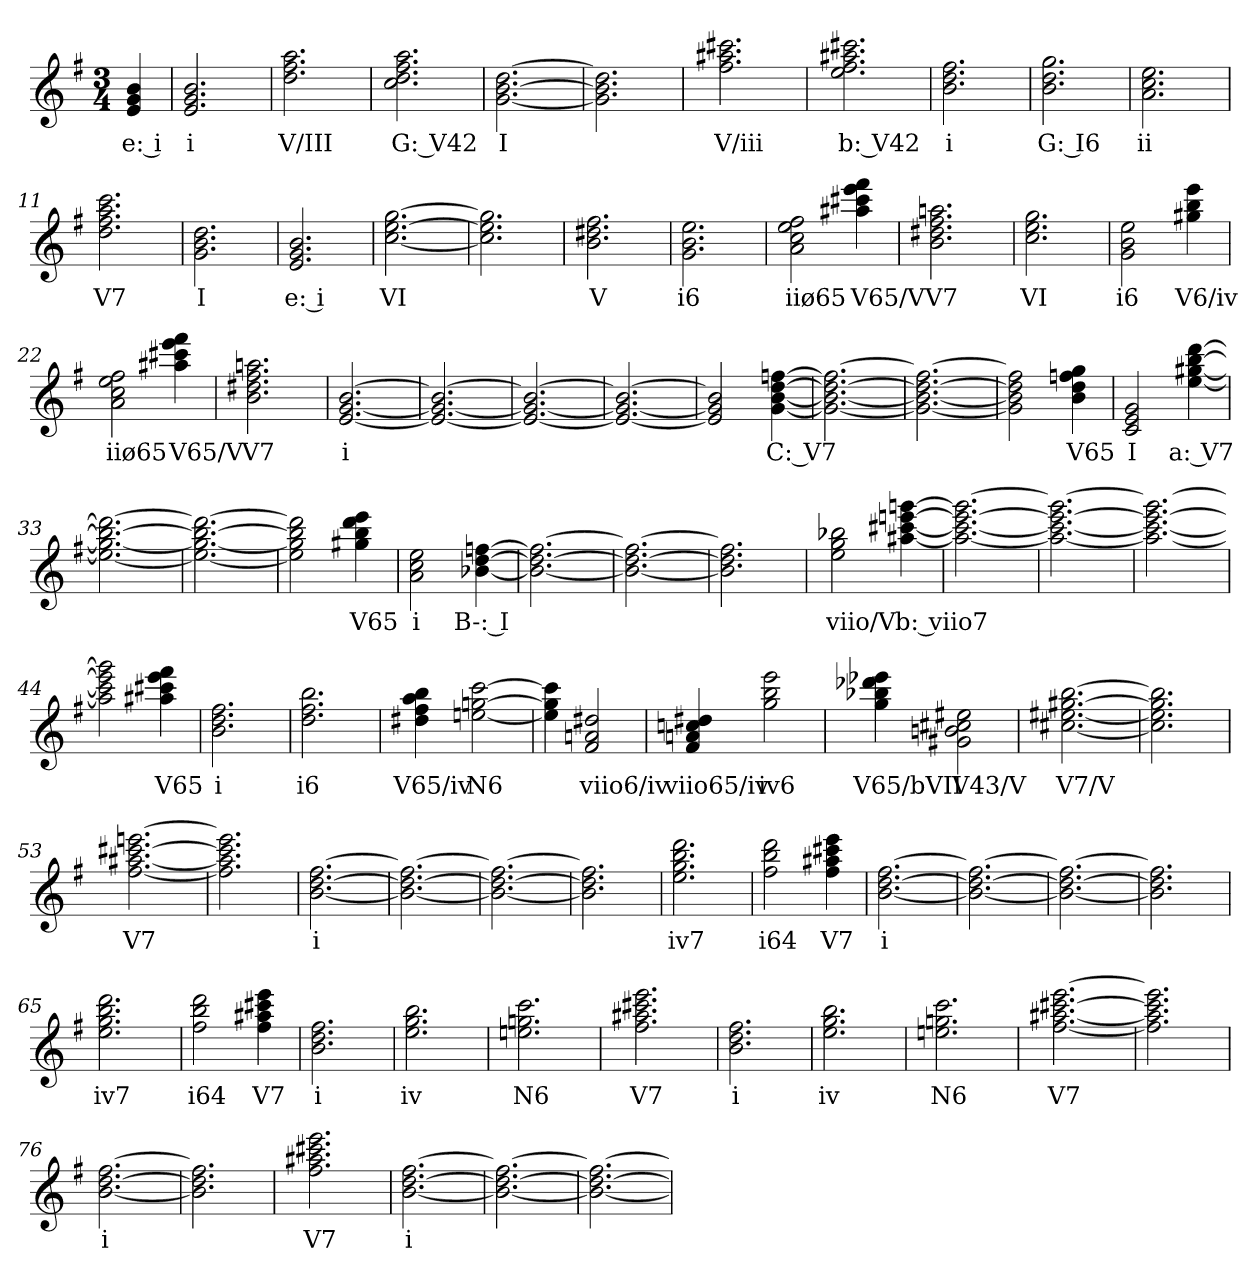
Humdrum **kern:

**kern	**text
*part1	*part1
*staff1	*staff1
*k[f#]	*
*e:	*
*M3/4	*
=	=
4e 4g 4b	e: i
=1	=1
2.e 2.g 2.b	i
=2	=2
2.dd 2.ff# 2.aa	V/III
=3	=3
2.cc 2.dd 2.ff# 2.aa	G: V42
=4	=4
[2.g [2.b [2.dd	I
=5	=5
2.g] 2.b] 2.dd]	.
=6	=6
2.ff# 2.aa#X 2.ccc#X	V/iii
=7	=7
2.ee 2.ff# 2.aa#X 2.ccc#X	b: V42
=8	=8
2.b 2.dd 2.ff#	i
=9	=9
2.b 2.dd 2.gg	G: I6
=10	=10
2.a 2.cc 2.ee	ii
=11	=11
2.dd 2.ff# 2.aa 2.ccc	V7
=12	=12
2.g 2.b 2.dd	I
=13	=13
2.e 2.g 2.b	e: i
=14	=14
[2.cc [2.ee [2.gg	VI
=15	=15
2.cc] 2.ee] 2.gg]	.
=16	=16
2.b 2.dd#X 2.ff#	V
=17	=17
2.g 2.b 2.ee	i6
=18	=18
2a 2cc 2ee 2ff#	iiø65
4aa#X 4ccc#X 4eee 4fff#	V65/V
=19	=19
2.b 2.dd#X 2.ff# 2.aan	V7
=20	=20
2.cc 2.ee 2.gg	VI
=21	=21
2g 2b 2ee	i6
4gg#X 4bb 4eee	V6/iv
=22	=22
2a 2cc 2ee 2ff#	iiø65
4aa#X 4ccc#X 4eee 4fff#	V65/V
=23	=23
2.b 2.dd#X 2.ff# 2.aan	V7
=24	=24
[2.e [2.g [2.b	i
=25	=25
2.e_ 2.g_ 2.b_	.
=26	=26
2.e_ 2.g_ 2.b_	.
=27	=27
2.e_ 2.g_ 2.b_	.
=28	=28
2e] 2g] 2b]	.
[4g [4b [4dd [4ffn	C: V7
=29	=29
2.g_ 2.b_ 2.dd_ 2.ff_	.
=30	=30
2.g_ 2.b_ 2.dd_ 2.ff_	.
=31	=31
2g] 2b] 2dd] 2ff]	.
4b 4dd 4ffn 4gg	V65
=32	=32
2c 2e 2g	I
[4ee [4gg#X [4bb [4ddd	a: V7
=33	=33
2.ee_ 2.gg#_ 2.bb_ 2.ddd_	.
=34	=34
2.ee_ 2.gg#_ 2.bb_ 2.ddd_	.
=35	=35
2ee] 2gg#] 2bb] 2ddd]	.
4gg#X 4bb 4ddd 4eee	V65
=36	=36
2a 2cc 2ee	i
[4b-X [4dd [4ffn	B-: I
=37	=37
2.b-_ 2.dd_ 2.ff_	.
=38	=38
2.b-_ 2.dd_ 2.ff_	.
=39	=39
2.b-] 2.dd] 2.ff]	.
=40	=40
2ee 2gg 2bb-X	viio/V
[4aa#X [4ccc#X [4eeen [4gggn	b: viio7
=41	=41
2.aa#_ 2.ccc#_ 2.eee_ 2.ggg_	.
=42	=42
2.aa#_ 2.ccc#_ 2.eee_ 2.ggg_	.
=43	=43
2.aa#_ 2.ccc#_ 2.eee_ 2.ggg_	.
=44	=44
2aa#] 2ccc#] 2eee] 2ggg]	.
4aa#X 4ccc#X 4eee 4fff#	V65
=45	=45
2.b 2.dd 2.ff#	i
=46	=46
2.dd 2.ff# 2.bb	i6
=47	=47
4dd#X 4ff# 4aa 4bb	V65/iv
[2een [2ggn [2ccc	N6
=48	=48
4ee] 4gg] 4ccc]	.
2f# 2an 2dd#X	viio6/iv
=49	=49
4f# 4an 4ccn 4dd#X	viio65/iv
2gg 2bb 2eee	iv6
=50	=50
4gg 4bb-X 4ddd-X 4eee-X	V65/bVII
2g#X 2bn 2cc#X 2ee#X	V43/V
=51	=51
[2.cc#X [2.ee#X [2.gg#X [2.bb	V7/V
=52	=52
2.cc#] 2.ee#] 2.gg#] 2.bb]	.
=53	=53
[2.ff# [2.aa#X [2.ccc#X [2.eeen	V7
=54	=54
2.ff#] 2.aa#] 2.ccc#] 2.eee]	.
=55	=55
[2.b [2.dd [2.ff#	i
=56	=56
2.b_ 2.dd_ 2.ff#_	.
=57	=57
2.b_ 2.dd_ 2.ff#_	.
=58	=58
2.b] 2.dd] 2.ff#]	.
=59	=59
2.ee 2.gg 2.bb 2.ddd	iv7
=60	=60
2ff# 2bb 2ddd	i64
4ff# 4aa#X 4ccc#X 4eee	V7
=61	=61
[2.b [2.dd [2.ff#	i
=62	=62
2.b_ 2.dd_ 2.ff#_	.
=63	=63
2.b_ 2.dd_ 2.ff#_	.
=64	=64
2.b] 2.dd] 2.ff#]	.
=65	=65
2.ee 2.gg 2.bb 2.ddd	iv7
=66	=66
2ff# 2bb 2ddd	i64
4ff# 4aa#X 4ccc#X 4eee	V7
=67	=67
2.b 2.dd 2.ff#	i
=68	=68
2.ee 2.gg 2.bb	iv
=69	=69
2.een 2.ggn 2.ccc	N6
=70	=70
2.ff# 2.aa#X 2.ccc#X 2.eee	V7
=71	=71
2.b 2.dd 2.ff#	i
=72	=72
2.ee 2.gg 2.bb	iv
=73	=73
2.een 2.ggn 2.ccc	N6
=74	=74
[2.ff# [2.aa#X [2.ccc#X [2.eee	V7
=75	=75
2.ff#] 2.aa#] 2.ccc#] 2.eee]	.
=76	=76
[2.b [2.dd [2.ff#	i
=77	=77
2.b] 2.dd] 2.ff#]	.
=78	=78
2.ff# 2.aa#X 2.ccc#X 2.eee	V7
=79	=79
[2.b [2.dd [2.ff#	i
=80	=80
2.b_ 2.dd_ 2.ff#_	.
=81	=81
2.b_ 2.dd_ 2.ff#_	.
=	=
*-	*-
